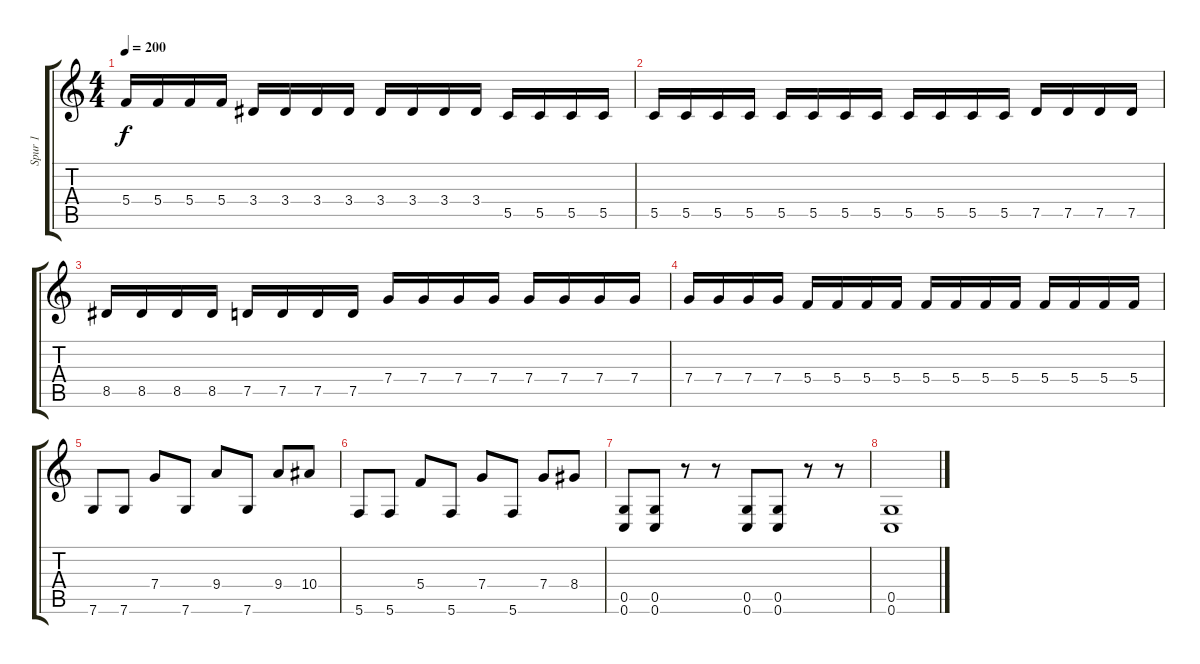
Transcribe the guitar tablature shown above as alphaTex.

\track ("Spur 1" "Spur 1") {instrument distortionguitar}
\staff {score tabs}
\tuning (D4 A3 F3 C3 G2 C2) {hide}
\ts (4 4)
\tempo 200
\clef g2
\ks c
5.4.16{dy f} 5.4.16 5.4.16 5.4.16 3.4.16 3.4.16 3.4.16 3.4.16 3.4.16 3.4.16 3.4.16 3.4.16 5.5.16 5.5.16 5.5.16 5.5.16 |
5.5.16 5.5.16 5.5.16 5.5.16 5.5.16 5.5.16 5.5.16 5.5.16 5.5.16 5.5.16 5.5.16 5.5.16 7.5.16 7.5.16 7.5.16 7.5.16 |
8.5.16 8.5.16 8.5.16 8.5.16 7.5.16 7.5.16 7.5.16 7.5.16 7.4.16 7.4.16 7.4.16 7.4.16 7.4.16 7.4.16 7.4.16 7.4.16 |
7.4.16 7.4.16 7.4.16 7.4.16 5.4.16 5.4.16 5.4.16 5.4.16 5.4.16 5.4.16 5.4.16 5.4.16 5.4.16 5.4.16 5.4.16 5.4.16 |
7.6.8 7.6.8 7.4.8 7.6.8 9.4.8 7.6.8 9.4.8 10.4.8 |
5.6.8 5.6.8 5.4.8 5.6.8 7.4.8 5.6.8 7.4.8 8.4.8 |
(0.5 0.6).8 (0.5 0.6).8 r.8 r.8 (0.5 0.6).8 (0.5 0.6).8 r.8 r.8 |
(0.5 0.6).1
